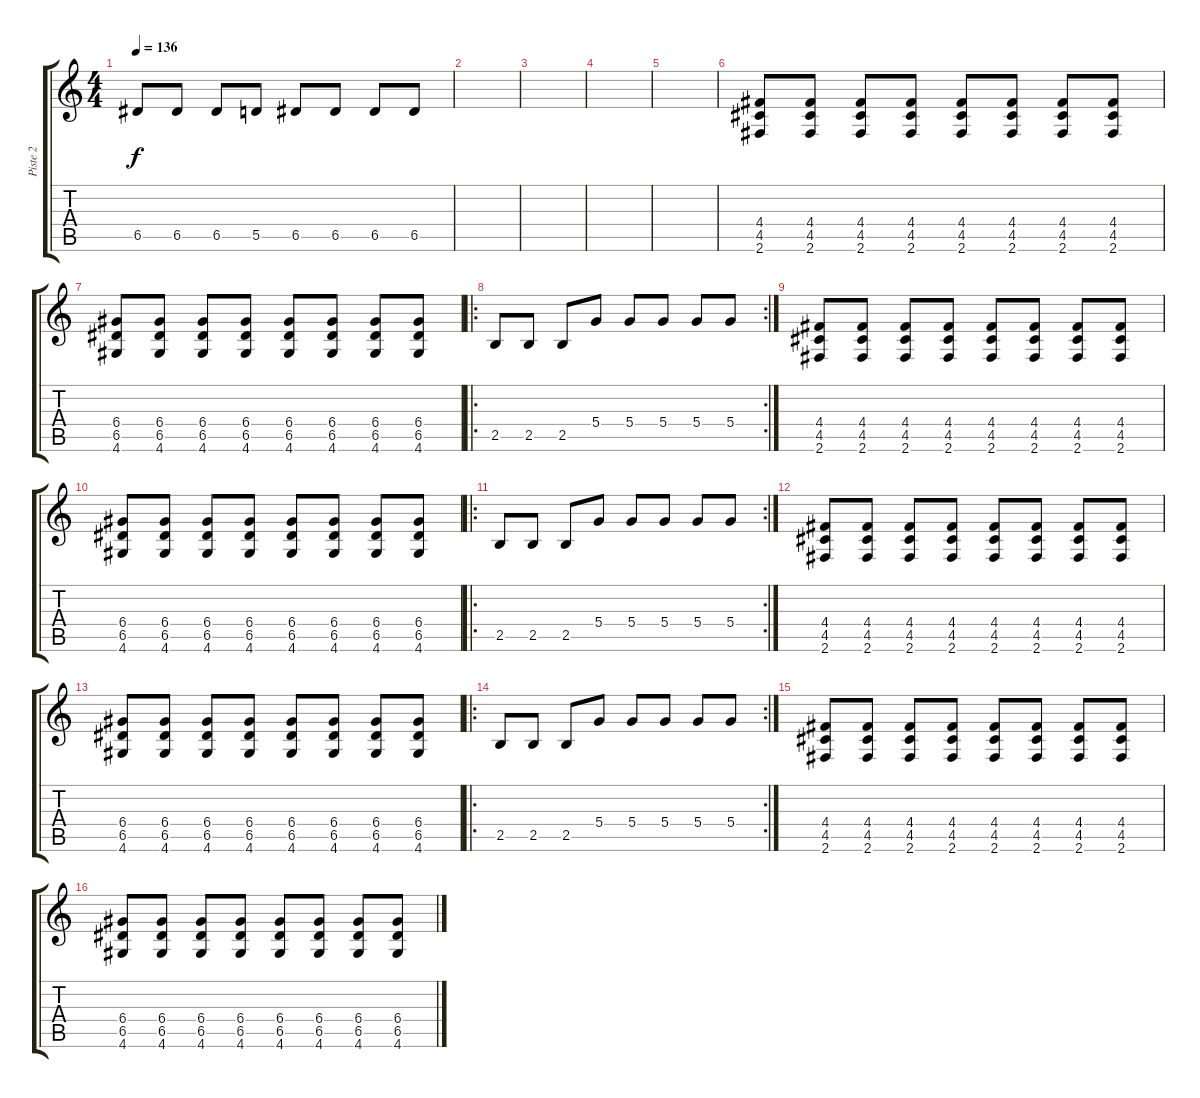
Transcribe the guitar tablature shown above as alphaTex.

\track ("Piste 2" "Piste 2") {instrument overdrivenguitar}
\staff {score tabs}
\tuning (E4 B3 G3 D3 A2 E2) {hide}
\ts (4 4)
\tempo 136
\clef g2
\ks c
6.5.8{dy f} 6.5.8 6.5.8 5.5.8 6.5.8 6.5.8 6.5.8 6.5.8 |
|
|
|
|
(4.4 4.5 2.6).8 (4.4 4.5 2.6).8 (4.4 4.5 2.6).8 (4.4 4.5 2.6).8 (4.4 4.5 2.6).8 (4.4 4.5 2.6).8 (4.4 4.5 2.6).8 (4.4 4.5 2.6).8 |
(6.4 6.5 4.6).8 (6.4 6.5 4.6).8 (6.4 6.5 4.6).8 (6.4 6.5 4.6).8 (6.4 6.5 4.6).8 (6.4 6.5 4.6).8 (6.4 6.5 4.6).8 (6.4 6.5 4.6).8 |
\ro
\rc 2
2.5.8 2.5.8 2.5.8 5.4.8 5.4.8 5.4.8 5.4.8 5.4.8 |
(4.4 4.5 2.6).8 (4.4 4.5 2.6).8 (4.4 4.5 2.6).8 (4.4 4.5 2.6).8 (4.4 4.5 2.6).8 (4.4 4.5 2.6).8 (4.4 4.5 2.6).8 (4.4 4.5 2.6).8 |
(6.4 6.5 4.6).8 (6.4 6.5 4.6).8 (6.4 6.5 4.6).8 (6.4 6.5 4.6).8 (6.4 6.5 4.6).8 (6.4 6.5 4.6).8 (6.4 6.5 4.6).8 (6.4 6.5 4.6).8 |
\ro
\rc 2
2.5.8 2.5.8 2.5.8 5.4.8 5.4.8 5.4.8 5.4.8 5.4.8 |
(4.4 4.5 2.6).8 (4.4 4.5 2.6).8 (4.4 4.5 2.6).8 (4.4 4.5 2.6).8 (4.4 4.5 2.6).8 (4.4 4.5 2.6).8 (4.4 4.5 2.6).8 (4.4 4.5 2.6).8 |
(6.4 6.5 4.6).8 (6.4 6.5 4.6).8 (6.4 6.5 4.6).8 (6.4 6.5 4.6).8 (6.4 6.5 4.6).8 (6.4 6.5 4.6).8 (6.4 6.5 4.6).8 (6.4 6.5 4.6).8 |
\ro
\rc 2
2.5.8 2.5.8 2.5.8 5.4.8 5.4.8 5.4.8 5.4.8 5.4.8 |
(4.4 4.5 2.6).8 (4.4 4.5 2.6).8 (4.4 4.5 2.6).8 (4.4 4.5 2.6).8 (4.4 4.5 2.6).8 (4.4 4.5 2.6).8 (4.4 4.5 2.6).8 (4.4 4.5 2.6).8 |
(6.4 6.5 4.6).8 (6.4 6.5 4.6).8 (6.4 6.5 4.6).8 (6.4 6.5 4.6).8 (6.4 6.5 4.6).8 (6.4 6.5 4.6).8 (6.4 6.5 4.6).8 (6.4 6.5 4.6).8
